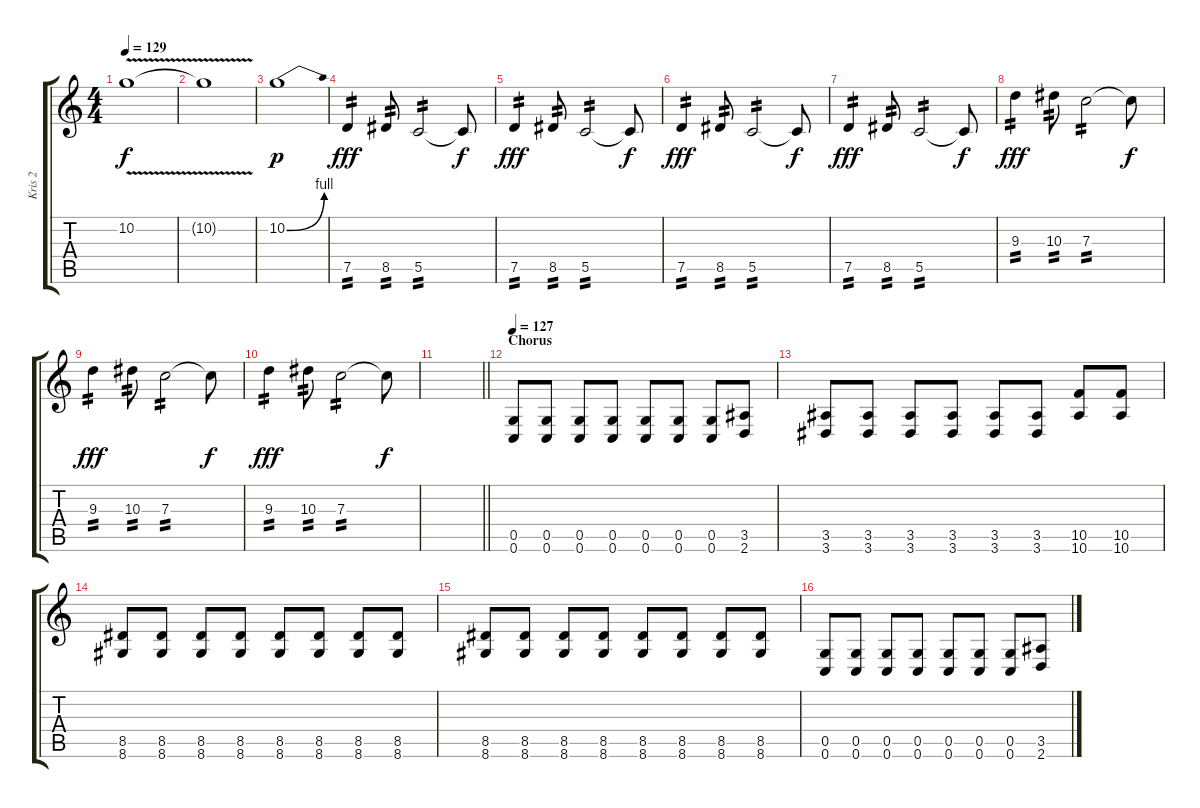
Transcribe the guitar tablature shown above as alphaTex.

\track ("Kris 2" "Kris 2") {instrument distortionguitar}
\staff {score tabs}
\tuning (D4 A3 F3 C3 G2 C2) {hide}
\ts (4 4)
\tempo 129
\clef g2
\ks c
10.2{v}.1{dy f} |
10.2{t}.1 |
10.2{be (bend 0 0 60 4)}.1{dy p} |
7.5.4{tp 2 dy fff} 8.5.8{tp 2} 5.5.2{tp 2} 5.5{t}.8{dy f} |
7.5.4{tp 2 dy fff} 8.5.8{tp 2} 5.5.2{tp 2} 5.5{t}.8{dy f} |
7.5.4{tp 2 dy fff} 8.5.8{tp 2} 5.5.2{tp 2} 5.5{t}.8{dy f} |
7.5.4{tp 2 dy fff} 8.5.8{tp 2} 5.5.2{tp 2} 5.5{t}.8{dy f} |
9.3.4{tp 2 dy fff balance 8} 10.3.8{tp 2} 7.3.2{tp 2} 7.3{t}.8{dy f} |
9.3.4{tp 2 dy fff} 10.3.8{tp 2} 7.3.2{tp 2} 7.3{t}.8{dy f} |
9.3.4{tp 2 dy fff} 10.3.8{tp 2} 7.3.2{tp 2} 7.3{t}.8{dy f} |
\barLineRight lightlight
|
\section ("" "Chorus")
\tempo 127
(0.5 0.6).8 (0.5 0.6).8 (0.5 0.6).8 (0.5 0.6).8 (0.5 0.6).8 (0.5 0.6).8 (0.5 0.6).8 (3.5 2.6).8 |
(3.5 3.6).8 (3.5 3.6).8 (3.5 3.6).8 (3.5 3.6).8 (3.5 3.6).8 (3.5 3.6).8 (10.5 10.6).8 (10.5 10.6).8 |
(8.5 8.6).8 (8.5 8.6).8 (8.5 8.6).8 (8.5 8.6).8 (8.5 8.6).8 (8.5 8.6).8 (8.5 8.6).8 (8.5 8.6).8 |
(8.5 8.6).8 (8.5 8.6).8 (8.5 8.6).8 (8.5 8.6).8 (8.5 8.6).8 (8.5 8.6).8 (8.5 8.6).8 (8.5 8.6).8 |
(0.5 0.6).8 (0.5 0.6).8 (0.5 0.6).8 (0.5 0.6).8 (0.5 0.6).8 (0.5 0.6).8 (0.5 0.6).8 (3.5 2.6).8
